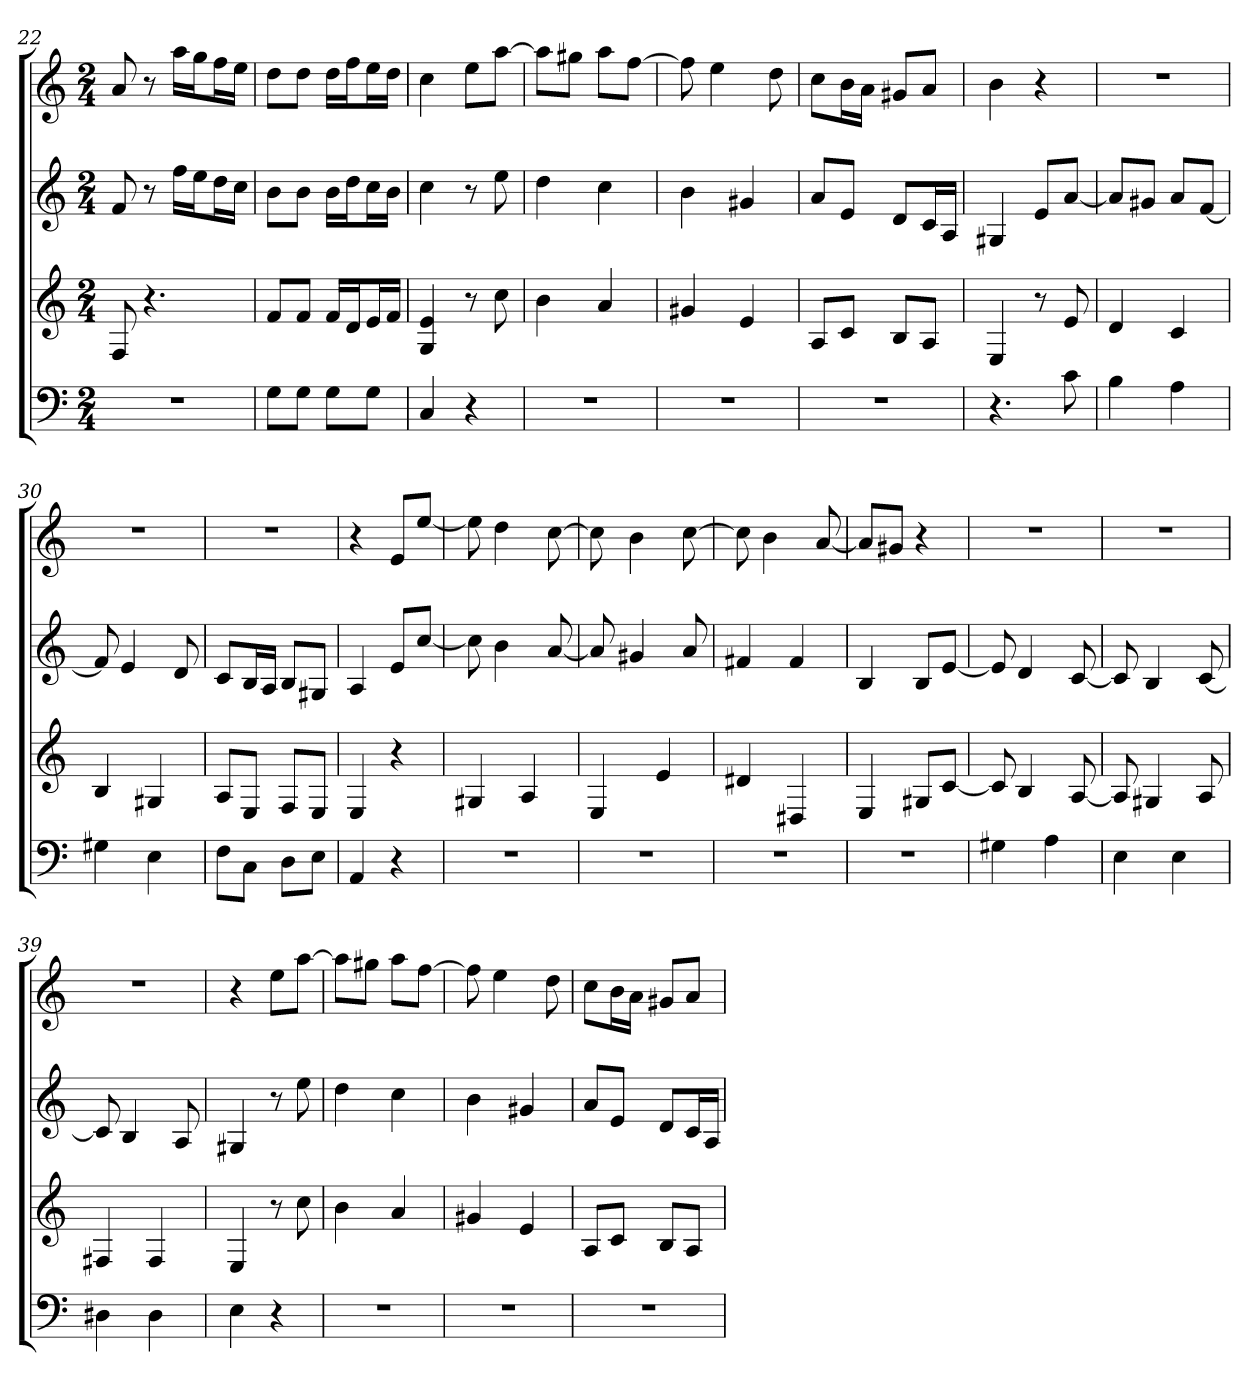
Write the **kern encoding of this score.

**kern	**kern	**kern	**kern
*part4	*part3	*part2	*part1
*staff4	*staff3	*staff2	*staff1
*k[]	*k[]	*k[]	*k[]
*C:	*C:	*C:	*C:
*M2/4	*M2/4	*M2/4	*M2/4
=22	=22	=22	=22
2r	8F	8f	8a
.	4.r	8r	8r
.	.	16ffLL	16aaLL
.	.	16eeJ	16ggJ
.	.	16ddL	16ffL
.	.	16ccJJ	16eeJJ
=23	=23	=23	=23
8GL	8fL	8bL	8ddL
8GJ	8fJ	8bJ	8ddJ
8GL	16fLL	16bLL	16ddLL
.	16dJ	16ddJ	16ffJ
8GJ	16eL	16ccL	16eeL
.	16fJJ	16bJJ	16ddJJ
=24	=24	=24	=24
4C	4G 4e	4cc	4cc
4r	8r	8r	8eeL
.	8cc	8ee	[8aaJ
=25	=25	=25	=25
2r	4b	4dd	8aaL]
.	.	.	8gg#XJ
.	4a	4cc	8aaL
.	.	.	[8ffJ
=26	=26	=26	=26
2r	4g#X	4b	8ff]
.	.	.	4ee
.	4e	4g#X	.
.	.	.	8dd
=27	=27	=27	=27
2r	8AL	8aL	8ccL
.	8cJ	8eJ	16bL
.	.	.	16aJJ
.	8BL	8dL	8g#XL
.	8AJ	16cL	8aJ
.	.	16AJJ	.
=28	=28	=28	=28
4.r	4E	4G#X	4b
.	8r	8eL	4r
8c	8e	[8aJ	.
=29	=29	=29	=29
4B	4d	8aL]	2r
.	.	8g#XJ	.
4A	4c	8aL	.
.	.	[8fJ	.
=30	=30	=30	=30
4G#X	4B	8f]	2r
.	.	4e	.
4E	4G#X	.	.
.	.	8d	.
=31	=31	=31	=31
8FL	8AL	8cL	2r
8CJ	8EJ	16BL	.
.	.	16AJJ	.
8DL	8FL	8BL	.
8EJ	8EJ	8G#XJ	.
=32	=32	=32	=32
4AA	4E	4A	4r
4r	4r	8eL	8eL
.	.	[8ccJ	[8eeJ
=33	=33	=33	=33
2r	4G#X	8cc]	8ee]
.	.	4b	4dd
.	4A	.	.
.	.	[8a	[8cc
=34	=34	=34	=34
2r	4E	8a]	8cc]
.	.	4g#X	4b
.	4e	.	.
.	.	8a	[8cc
=35	=35	=35	=35
2r	4d#X	4f#X	8cc]
.	.	.	4b
.	4D#X	4f#	.
.	.	.	[8a
=36	=36	=36	=36
2r	4E	4B	8aL]
.	.	.	8g#XJ
.	8G#XL	8BL	4r
.	[8cJ	[8eJ	.
=37	=37	=37	=37
4G#X	8c]	8e]	2r
.	4B	4d	.
4A	.	.	.
.	[8A	[8c	.
=38	=38	=38	=38
4E	8A]	8c]	2r
.	4G#X	4B	.
4E	.	.	.
.	8A	[8c	.
=39	=39	=39	=39
4D#X	4F#X	8c]	2r
.	.	4B	.
4D#	4F#	.	.
.	.	8A	.
=40	=40	=40	=40
4E	4E	4G#X	4r
4r	8r	8r	8eeL
.	8cc	8ee	[8aaJ
=41	=41	=41	=41
2r	4b	4dd	8aaL]
.	.	.	8gg#XJ
.	4a	4cc	8aaL
.	.	.	[8ffJ
=42	=42	=42	=42
2r	4g#X	4b	8ff]
.	.	.	4ee
.	4e	4g#X	.
.	.	.	8dd
=43	=43	=43	=43
2r	8AL	8aL	8ccL
.	8cJ	8eJ	16bL
.	.	.	16aJJ
.	8BL	8dL	8g#XL
.	8AJ	16cL	8aJ
.	.	16AJJ	.
=	=	=	=
*-	*-	*-	*-
